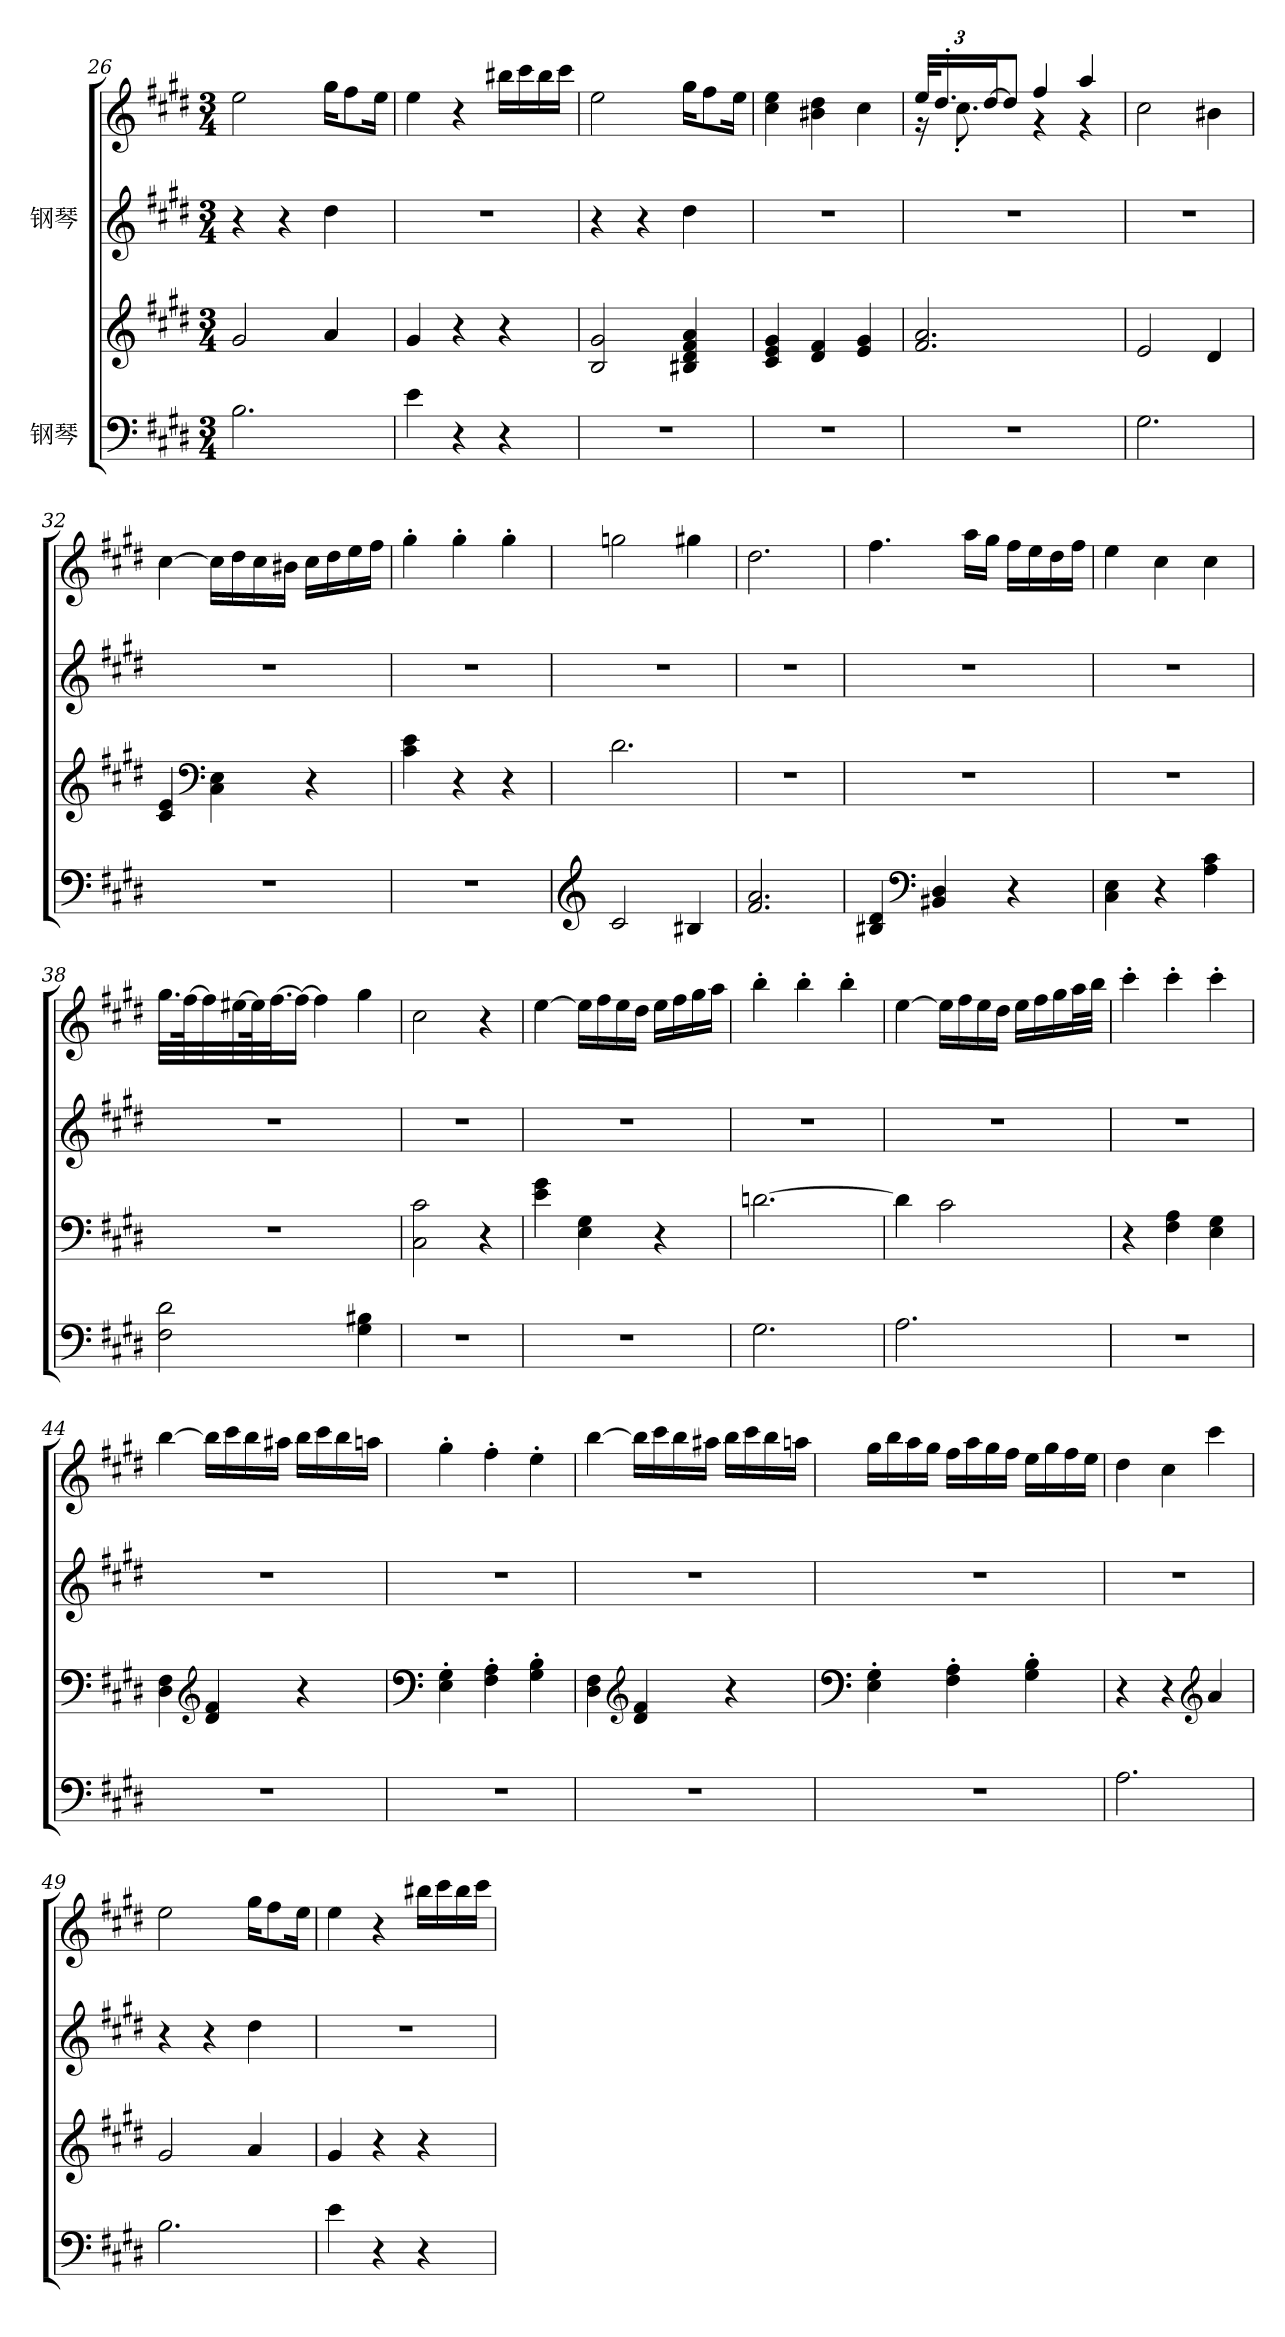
**kern	**kern	**kern	**kern
*part2	*part2	*part1	*part1
*staff4	*staff3	*staff2	*staff1
*I"钢琴	*	*I"钢琴	*
*clefF4	*clefG2	*clefG2	*clefG2
*k[f#c#g#d#]	*k[f#c#g#d#]	*k[f#c#g#d#]	*k[f#c#g#d#]
*M3/4	*M3/4	*M3/4	*M3/4
=26	=26	=26	=26
2.B\	2g#/	4r	2ee\
.	.	4r	.
.	4a/	4dd#\	16gg#\KL
.	.	.	8ff#\
.	.	.	16ee\Jk
=27	=27	=27	=27
4e\	4g#/	2.r	4ee\
4r	4r	.	4r
4r	4r	.	16bb#X\LL
.	.	.	16ccc#\
.	.	.	16bb#\
.	.	.	16ccc#\JJ
=28	=28	=28	=28
2.r	2B/ 2g#/	4r	2ee\
.	.	4r	.
.	4B#X/ 4d#/ 4f#/ 4a/	4dd#\	16gg#\KL
.	.	.	8ff#\
.	.	.	16ee\Jk
!!LO:PB:g=z
=29	=29	=29	=29
2.r	4c#/ 4e/ 4g#/	2.r	4cc#\ 4ee\
.	4d#/ 4f#/	.	4b#X\ 4dd#\
.	4e/ 4g#/	.	4cc#\
=30	=30	=30	=30
*	*	*	*Xbrackettup
*	*	*	*^
2.r	2.f#/ 2.a/	2.r	48ee/KLL	16r
.	.	.	24.dd#'/	.
.	.	.	.	8.cc#'\
.	.	.	[24dd#/J	.
.	.	.	8dd#/J]	.
.	.	.	4ff#/	4r
.	.	.	4aa/	4r
*	*	*	*v	*v
=31	=31	=31	=31
2.G#\	2e/	2.r	2cc#\
.	4d#/	.	4b#X\
=32	=32	=32	=32
2.r	4c#/ 4e/	2.r	[4cc#\
*	*clefF4	*	*
.	4C#\ 4E\	.	16cc#\LL]
.	.	.	16dd#\
.	.	.	16cc#\
.	.	.	16b#X\JJ
.	4r	.	16cc#\LL
.	.	.	16dd#\
.	.	.	16ee\
.	.	.	16ff#\JJ
=33	=33	=33	=33
2.r	4c#\ 4e\	2.r	4gg#'\
.	4r	.	4gg#'\
.	4r	.	4gg#'\
=34	=34	=34	=34
*clefG2	*	*	*
2c#/	2.d#\	2.r	2ggn\
4B#X/	.	.	4gg#X\
!!LO:LB:g=z
=35	=35	=35	=35
2.f#/ 2.a/	2.r	2.r	2.dd#\
=36	=36	=36	=36
4B#X/ 4d#/	2.r	2.r	4.ff#\
*clefF4	*	*	*
4BB#X/ 4D#/	.	.	.
.	.	.	16aa\LL
.	.	.	16gg#\JJ
4r	.	.	16ff#\LL
.	.	.	16ee\
.	.	.	16dd#\
.	.	.	16ff#\JJ
=37	=37	=37	=37
4C#\ 4E\	2.r	2.r	4ee\
4r	.	.	4cc#\
4A\ 4c#\	.	.	4cc#\
=38	=38	=38	=38
2F#\ 2d#\	2.r	2.r	32.gg#\LLL
.	.	.	[64ff#\K
.	.	.	32ff#\]
.	.	.	[32ee#X\
.	.	.	64ee#\K]
.	.	.	[32.ff#\J
.	.	.	16ff#\JJ_
.	.	.	4ff#\]
4G#\ 4B#X\	.	.	4gg#\
=39	=39	=39	=39
2.r	2C#\ 2c#\	2.r	2cc#\
.	4r	.	4r
=40	=40	=40	=40
2.r	4e\ 4g#\	2.r	[4ee\
.	4E\ 4G#\	.	16ee\LL]
.	.	.	16ff#\
.	.	.	16ee\
.	.	.	16dd#\JJ
.	4r	.	16ee\LL
.	.	.	16ff#\
.	.	.	16gg#\
.	.	.	16aa\JJ
!!LO:LB:g=z
=41	=41	=41	=41
2.G#\	[2.dn\	2.r	4bb'\
.	.	.	4bb'\
.	.	.	4bb'\
=42	=42	=42	=42
2.A\	4d\]	2.r	[4ee\
.	2c#\	.	16ee\LL]
.	.	.	16ff#\
.	.	.	16ee\
.	.	.	16dd#\JJ
.	.	.	16ee\LL
.	.	.	16ff#\
.	.	.	16gg#\
.	.	.	32aa\L
.	.	.	32bb\JJJ
=43	=43	=43	=43
2.r	4r	2.r	4ccc#'\
.	4F#\ 4A\	.	4ccc#'\
.	4E\ 4G#\	.	4ccc#'\
=44	=44	=44	=44
2.r	4D#\ 4F#\	2.r	[4bb\
*	*clefG2	*	*
.	4d#/ 4f#/	.	16bb\LL]
.	.	.	16ccc#\
.	.	.	16bb\
.	.	.	16aa#X\JJ
.	4r	.	16bb\LL
.	.	.	16ccc#\
.	.	.	16bb\
.	.	.	16aan\JJ
!!LO:PB:g=z
=45	=45	=45	=45
*	*clefF4	*	*
2.r	4E\' 4G#\'	2.r	4gg#'\
.	4F#\' 4A\'	.	4ff#'\
.	4G#\' 4B\'	.	4ee'\
=46	=46	=46	=46
2.r	4D#\ 4F#\	2.r	[4bb\
*	*clefG2	*	*
.	4d#/ 4f#/	.	16bb\LL]
.	.	.	16ccc#\
.	.	.	16bb\
.	.	.	16aa#X\JJ
.	4r	.	16bb\LL
.	.	.	16ccc#\
.	.	.	16bb\
.	.	.	16aan\JJ
=47	=47	=47	=47
*	*clefF4	*	*
2.r	4E\' 4G#\'	2.r	16gg#\LL
.	.	.	16bb\
.	.	.	16aa\
.	.	.	16gg#\JJ
.	4F#\' 4A\'	.	16ff#\LL
.	.	.	16aa\
.	.	.	16gg#\
.	.	.	16ff#\JJ
.	4G#\' 4B\'	.	16ee\LL
.	.	.	16gg#\
.	.	.	16ff#\
.	.	.	16ee\JJ
=48	=48	=48	=48
2.A\	4r	2.r	4dd#\
.	4r	.	4cc#\
*	*clefG2	*	*
.	4a/	.	4ccc#\
!!LO:LB:g=z
=49	=49	=49	=49
2.B\	2g#/	4r	2ee\
.	.	4r	.
.	4a/	4dd#\	16gg#\KL
.	.	.	8ff#\
.	.	.	16ee\Jk
=50	=50	=50	=50
4e\	4g#/	2.r	4ee\
4r	4r	.	4r
4r	4r	.	16bb#X\LL
.	.	.	16ccc#\
.	.	.	16bb#\
.	.	.	16ccc#\JJ
=	=	=	=
*-	*-	*-	*-
